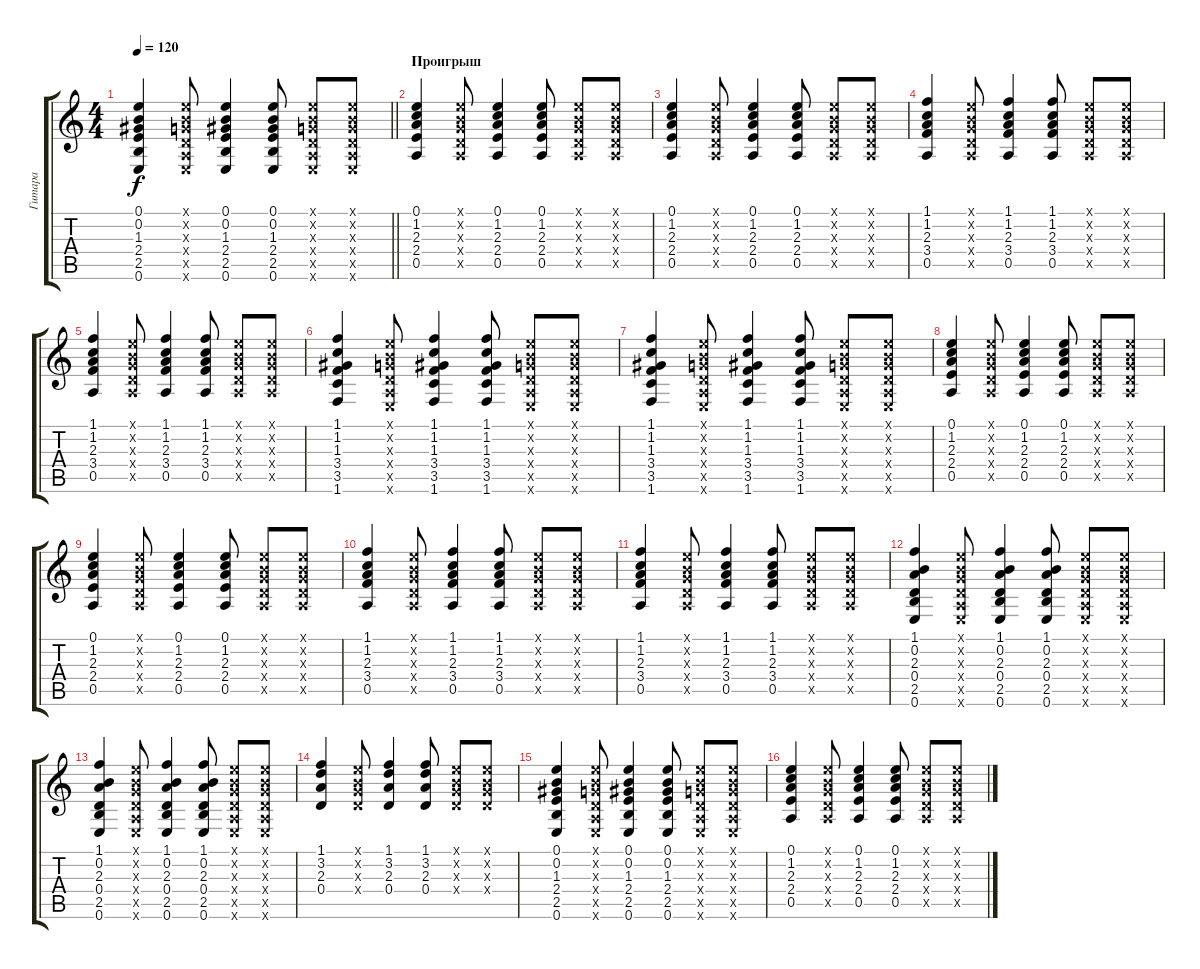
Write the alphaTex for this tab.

\track ("Гитара" "Гитара") {instrument acousticguitarsteel}
\staff {score tabs}
\tuning (E4 B3 G3 D3 A2 E2) {hide}
\ts (4 4)
\tempo 120
\clef g2
\barLineRight lightlight
\ks c
(0.1 0.2 1.3 2.4 2.5 0.6).4{dy f} (0.1{x} 0.2{x} 0.3{x} 0.4{x} 0.5{x} 0.6{x}).8 (0.1 0.2 1.3 2.4 2.5 0.6).4 (0.1 0.2 1.3 2.4 2.5 0.6).8 (0.1{x} 0.2{x} 0.3{x} 0.4{x} 0.5{x} 0.6{x}).8 (0.1{x} 0.2{x} 0.3{x} 0.4{x} 0.5{x} 0.6{x}).8 |
\section ("" "Проигрыш")
(0.1 1.2 2.3 2.4 0.5).4 (0.1{x} 0.2{x} 0.3{x} 0.4{x} 0.5{x}).8 (0.1 1.2 2.3 2.4 0.5).4 (0.1 1.2 2.3 2.4 0.5).8 (0.1{x} 0.2{x} 0.3{x} 0.4{x} 0.5{x}).8 (0.1{x} 0.2{x} 0.3{x} 0.4{x} 0.5{x}).8 |
(0.1 1.2 2.3 2.4 0.5).4 (0.1{x} 0.2{x} 0.3{x} 0.4{x} 0.5{x}).8 (0.1 1.2 2.3 2.4 0.5).4 (0.1 1.2 2.3 2.4 0.5).8 (0.1{x} 0.2{x} 0.3{x} 0.4{x} 0.5{x}).8 (0.1{x} 0.2{x} 0.3{x} 0.4{x} 0.5{x}).8 |
(1.1 1.2 2.3 3.4 0.5).4 (0.1{x} 0.2{x} 0.3{x} 0.4{x} 0.5{x}).8 (1.1 1.2 2.3 3.4 0.5).4 (1.1 1.2 2.3 3.4 0.5).8 (0.1{x} 0.2{x} 0.3{x} 0.4{x} 0.5{x}).8 (0.1{x} 0.2{x} 0.3{x} 0.4{x} 0.5{x}).8 |
(1.1 1.2 2.3 3.4 0.5).4 (0.1{x} 0.2{x} 0.3{x} 0.4{x} 0.5{x}).8 (1.1 1.2 2.3 3.4 0.5).4 (1.1 1.2 2.3 3.4 0.5).8 (0.1{x} 0.2{x} 0.3{x} 0.4{x} 0.5{x}).8 (0.1{x} 0.2{x} 0.3{x} 0.4{x} 0.5{x}).8 |
(1.1 1.2 1.3 3.4 3.5 1.6).4 (0.1{x} 0.2{x} 0.3{x} 0.4{x} 0.5{x} 0.6{x}).8 (1.1 1.2 1.3 3.4 3.5 1.6).4 (1.1 1.2 1.3 3.4 3.5 1.6).8 (0.1{x} 0.2{x} 0.3{x} 0.4{x} 0.5{x} 0.6{x}).8 (0.1{x} 0.2{x} 0.3{x} 0.4{x} 0.5{x} 0.6{x}).8 |
(1.1 1.2 1.3 3.4 3.5 1.6).4 (0.1{x} 0.2{x} 0.3{x} 0.4{x} 0.5{x} 0.6{x}).8 (1.1 1.2 1.3 3.4 3.5 1.6).4 (1.1 1.2 1.3 3.4 3.5 1.6).8 (0.1{x} 0.2{x} 0.3{x} 0.4{x} 0.5{x} 0.6{x}).8 (0.1{x} 0.2{x} 0.3{x} 0.4{x} 0.5{x} 0.6{x}).8 |
(0.1 1.2 2.3 2.4 0.5).4 (0.1{x} 0.2{x} 0.3{x} 0.4{x} 0.5{x}).8 (0.1 1.2 2.3 2.4 0.5).4 (0.1 1.2 2.3 2.4 0.5).8 (0.1{x} 0.2{x} 0.3{x} 0.4{x} 0.5{x}).8 (0.1{x} 0.2{x} 0.3{x} 0.4{x} 0.5{x}).8 |
(0.1 1.2 2.3 2.4 0.5).4 (0.1{x} 0.2{x} 0.3{x} 0.4{x} 0.5{x}).8 (0.1 1.2 2.3 2.4 0.5).4 (0.1 1.2 2.3 2.4 0.5).8 (0.1{x} 0.2{x} 0.3{x} 0.4{x} 0.5{x}).8 (0.1{x} 0.2{x} 0.3{x} 0.4{x} 0.5{x}).8 |
(1.1 1.2 2.3 3.4 0.5).4 (0.1{x} 0.2{x} 0.3{x} 0.4{x} 0.5{x}).8 (1.1 1.2 2.3 3.4 0.5).4 (1.1 1.2 2.3 3.4 0.5).8 (0.1{x} 0.2{x} 0.3{x} 0.4{x} 0.5{x}).8 (0.1{x} 0.2{x} 0.3{x} 0.4{x} 0.5{x}).8 |
(1.1 1.2 2.3 3.4 0.5).4 (0.1{x} 0.2{x} 0.3{x} 0.4{x} 0.5{x}).8 (1.1 1.2 2.3 3.4 0.5).4 (1.1 1.2 2.3 3.4 0.5).8 (0.1{x} 0.2{x} 0.3{x} 0.4{x} 0.5{x}).8 (0.1{x} 0.2{x} 0.3{x} 0.4{x} 0.5{x}).8 |
(1.1 0.2 2.3 0.4 2.5 0.6).4 (0.1{x} 0.2{x} 0.3{x} 0.4{x} 0.5{x} 0.6{x}).8 (1.1 0.2 2.3 0.4 2.5 0.6).4 (1.1 0.2 2.3 0.4 2.5 0.6).8 (0.1{x} 0.2{x} 0.3{x} 0.4{x} 0.5{x} 0.6{x}).8 (0.1{x} 0.2{x} 0.3{x} 0.4{x} 0.5{x} 0.6{x}).8 |
(1.1 0.2 2.3 0.4 2.5 0.6).4 (0.1{x} 0.2{x} 0.3{x} 0.4{x} 0.5{x} 0.6{x}).8 (1.1 0.2 2.3 0.4 2.5 0.6).4 (1.1 0.2 2.3 0.4 2.5 0.6).8 (0.1{x} 0.2{x} 0.3{x} 0.4{x} 0.5{x} 0.6{x}).8 (0.1{x} 0.2{x} 0.3{x} 0.4{x} 0.5{x} 0.6{x}).8 |
(1.1 3.2 2.3 0.4).4 (0.1{x} 0.2{x} 0.3{x} 0.4{x}).8 (1.1 3.2 2.3 0.4).4 (1.1 3.2 2.3 0.4).8 (0.1{x} 0.2{x} 0.3{x} 0.4{x}).8 (0.1{x} 0.2{x} 0.3{x} 0.4{x}).8 |
(0.1 0.2 1.3 2.4 2.5 0.6).4 (0.1{x} 0.2{x} 0.3{x} 0.4{x} 0.5{x} 0.6{x}).8 (0.1 0.2 1.3 2.4 2.5 0.6).4 (0.1 0.2 1.3 2.4 2.5 0.6).8 (0.1{x} 0.2{x} 0.3{x} 0.4{x} 0.5{x} 0.6{x}).8 (0.1{x} 0.2{x} 0.3{x} 0.4{x} 0.5{x} 0.6{x}).8 |
(0.1 1.2 2.3 2.4 0.5).4 (0.1{x} 0.2{x} 0.3{x} 0.4{x} 0.5{x}).8 (0.1 1.2 2.3 2.4 0.5).4 (0.1 1.2 2.3 2.4 0.5).8 (0.1{x} 0.2{x} 0.3{x} 0.4{x} 0.5{x}).8 (0.1{x} 0.2{x} 0.3{x} 0.4{x} 0.5{x}).8
